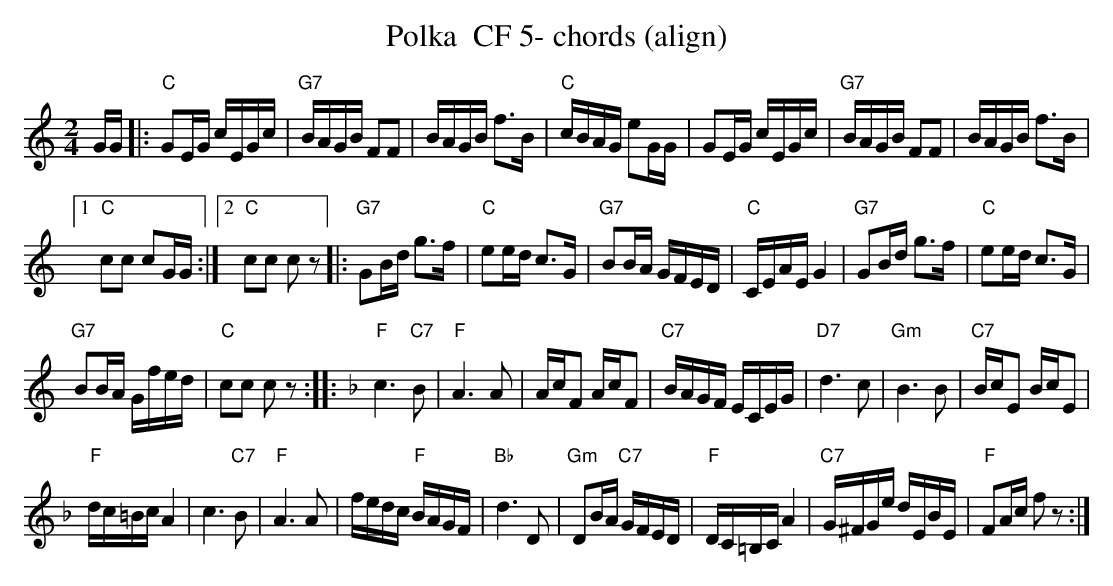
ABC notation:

X:1
T:Polka  CF 5- chords (align)
M:2/4
L:1/16
K:Cmaj%%MIDI gchordon
GG |: "C"G2EG cEGc | "G7"BAGB F2F2 | BAGB f3B | "C"cBAG e2GG | G2EG cEGc | "G7"BAGB F2F2 | \
BAGB f3B |1
 "C"c2c2 c2GG :|2 "C"c2c2 c2z2 |: "G7"G2Bd g3f | "C"e2ed c3G | "G7"B2BA GFED | "C"CEAE G4 | \
"G7"G2Bd g3f | "C"e2ed c3G |
 "G7"B2BA Gfed | "C"c2c2 c2z2 :: [K:Fmaj] "F"c6"C7"B2 | "F"A6A2 | AcF2 AcF2 | \
"C7"BAGF ECEG | "D7"d6c2 | "Gm"B6B2 | "C7"BcE2 BcE2 |
 "F"dc=Bc A4 | c6"C7"B2 | "F"A6A2 | \
fedc "F"BAGF | "Bb"d6D2 | "Gm"D2BA "C7"GFED | "F"DC=B,CA4 | "C7"G^FGe dEBE | "F"F2Ac f2z2 :|
